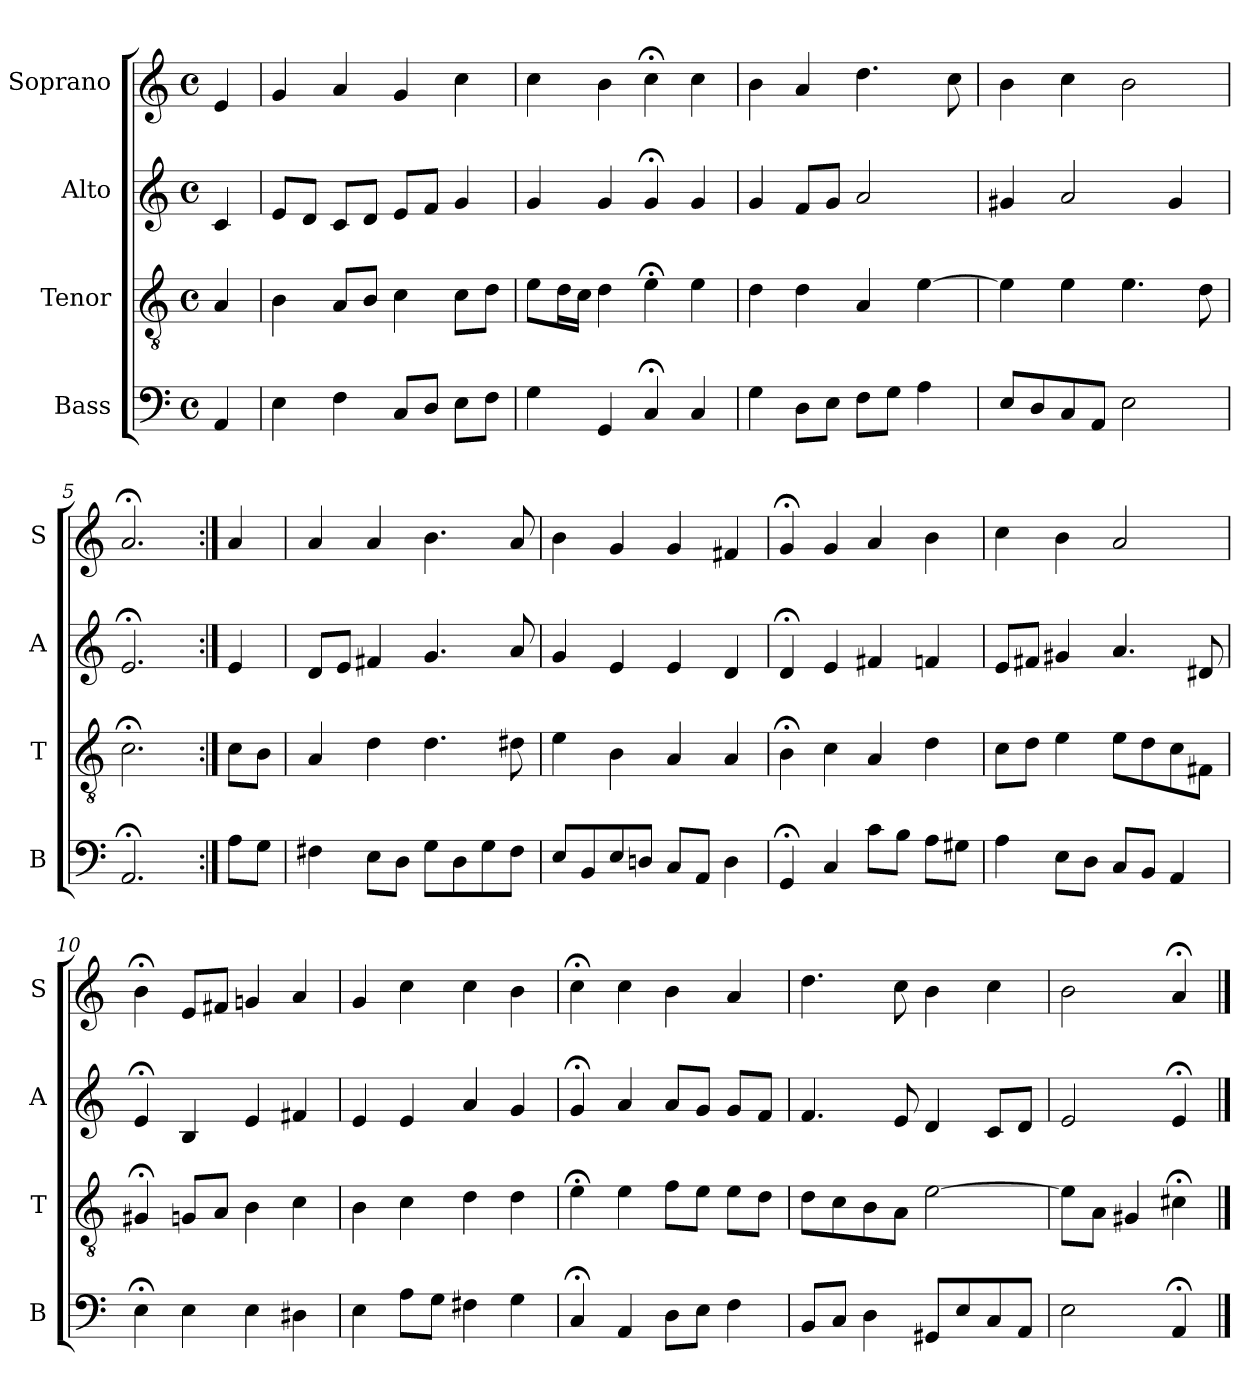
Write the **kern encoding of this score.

**kern	**kern	**kern	**kern
*part4	*part3	*part2	*part1
*staff4	*staff3	*staff2	*staff1
*I"Bass	*I"Tenor	*I"Alto	*I"Soprano
*I'B	*I'T	*I'A	*I'S
*clefF4	*clefGv2	*clefG2	*clefG2
*k[]	*k[]	*k[]	*k[]
*a:	*a:	*a:	*a:
*M4/4	*M4/4	*M4/4	*M4/4
*met(c)	*met(c)	*met(c)	*met(c)
*MM100	*MM100	*MM100	*MM100
=	=	=	=
4AA	4A	4c	4e
=1	=1	=1	=1
4E	4B	8eL	4g
.	.	8dJ	.
4F	8AL	8cL	4a
.	8BJ	8dJ	.
8CL	4c	8eL	4g
8DJ	.	8fJ	.
8EL	8cL	4g	4cc
8FJ	8dJ	.	.
=2	=2	=2	=2
4G	8eL	4g	4cc
.	16dL	.	.
.	16cJJ	.	.
4GG	4d	4g	4b
4C;<	4e;<	4g;<	4cc;<
4C	4e	4g	4cc
=3	=3	=3	=3
4G	4d	4g	4b
8DL	4d	8fL	4a
8EJ	.	8gJ	.
8FL	4A	2a	4.dd
8GJ	.	.	.
4A	[4e	.	.
.	.	.	8cc
=4	=4	=4	=4
8EL	4e]	4g#X	4b
8D	.	.	.
8C	4e	2a	4cc
8AAJ	.	.	.
2E	4.e	.	2b
.	.	4g#	.
.	8d	.	.
=5	=5	=5	=5
2.AA;<	2.c;<	2.e;<	2.a;<
=:|!	=:|!	=:|!	=:|!
8AL	8cL	4e	4a
8GJ	8BJ	.	.
=6	=6	=6	=6
4F#X	4A	8dL	4a
.	.	8eJ	.
8EL	4d	4f#X	4a
8DJ	.	.	.
8GL	4.d	4.g	4.b
8D	.	.	.
8G	.	.	.
8F#J	8d#X	8a	8a
=7	=7	=7	=7
8EL	4e	4g	4b
8BB	.	.	.
8E	4B	4e	4g
8DnJ	.	.	.
8CL	4A	4e	4g
8AAJ	.	.	.
4D	4A	4d	4f#X
=8	=8	=8	=8
4GG;<	4B;<	4d;<	4g;<
4C	4c	4e	4g
8cL	4A	4f#X	4a
8BJ	.	.	.
8AL	4d	4fn	4b
8G#XJ	.	.	.
=9	=9	=9	=9
4A	8cL	8eL	4cc
.	8dJ	8f#XJ	.
8EL	4e	4g#X	4b
8DJ	.	.	.
8CL	8eL	4.a	2a
8BBJ	8d	.	.
4AA	8c	.	.
.	8F#XJ	8d#X	.
=10	=10	=10	=10
4E;<	4G#X;<	4e;<	4b;<
4E	8GnL	4B	8eL
.	8AJ	.	8f#XJ
4E	4B	4e	4gn
4D#X	4c	4f#X	4a
=11	=11	=11	=11
4E	4B	4e	4g
8AL	4c	4e	4cc
8GJ	.	.	.
4F#X	4d	4a	4cc
4G	4d	4g	4b
=12	=12	=12	=12
4C;<	4e;<	4g;<	4cc;<
4AA	4e	4a	4cc
8DL	8fL	8aL	4b
8EJ	8eJ	8gJ	.
4F	8eL	8gL	4a
.	8dJ	8fJ	.
=13	=13	=13	=13
8BBL	8dL	4.f	4.dd
8CJ	8c	.	.
4D	8B	.	.
.	8AJ	8e	8cc
8GG#XL	[2e	4d	4b
8E	.	.	.
8C	.	8cL	4cc
8AAJ	.	8dJ	.
=14	=14	=14	=14
2E	8eL]	2e	2b
.	8AJ	.	.
.	4G#X	.	.
4AA;<	4c#X;<	4e;<	4a;<
==	==	==	==
*-	*-	*-	*-
